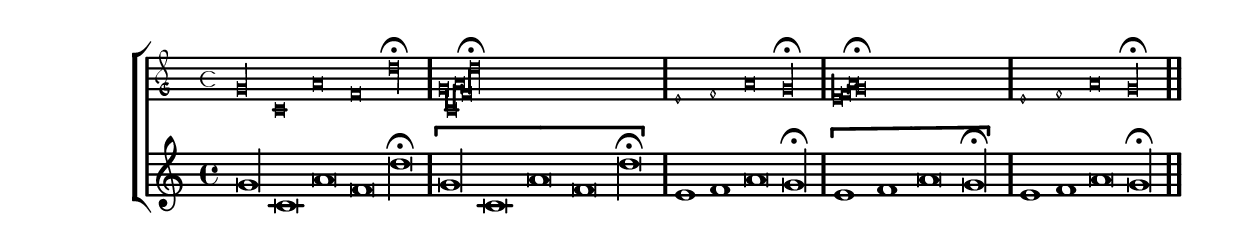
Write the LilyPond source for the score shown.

\version "2.10.0"
% TODO:
% check with ancient- stuff.  rename, merge, something.  -gp

\header { texidoc = "@cindex Ancient Mensural Ligatures
In mensural ligatures, notes with ancient durations are printed
in a tight manner."
}



% Note that the horizontal alignment of the fermatas obeys to the
% graphical width of the ligatures rather to the musical moment in time.
% This is intended behaviour.

voice =  \transpose c c' {
  \set Score.timing = ##f
  \set Score.defaultBarType = "empty"
  g\longa c\breve a\breve f\breve d'\longa^\fermata
  \bar "|"
  \[
    g\longa c\breve a\breve f\breve d'\longa^\fermata
  \]
  \bar "|"
  e1 f1 a\breve g\longa^\fermata
  \bar "|"
  \[
    e1 f1 a\breve g\longa^\fermata
  \]
  \bar "|"
  e1 f1 a\breve g\longa^\fermata
  \bar "||"
}

\paper {
    line-thickness = \staff-space / 5.0
}
\score {
    \context ChoirStaff <<
	\new MensuralStaff <<
	    \context MensuralVoice <<
		\voice
	    >>
	>>
	\new Staff <<
	    \context Voice <<
		\voice
	    >>
	>>
    >>
    \layout {
	\context {
	    \Voice
	    \name MensuralVoice
	    \alias Voice
	    \remove Ligature_bracket_engraver
	    \consists Mensural_ligature_engraver
	    \override NoteHead #'style = #'mensural
	}
	\context {
	    \Staff
	    \name MensuralStaff
	    \alias Staff
	    \accepts MensuralVoice
	    \consists Custos_engraver
	    \override TimeSignature #'style = #'mensural
	    \override KeySignature #'style = #'mensural
	    \override Accidental #'style = #'mensural
	    \override Custos #'style = #'mensural
	    \override Custos #'neutral-position = #3
	    \override Custos #'neutral-direction = #down
	    clefGlyph = #"clefs.petrucci.g"
	    clefPosition = #-2
	    clefOctavation = #-0
	}
	\context {
	    \RemoveEmptyStaffContext
	    \accepts MensuralVoice
        }
	\context {
	    \Score
	    \accepts MensuralStaff
	}
    }
}

